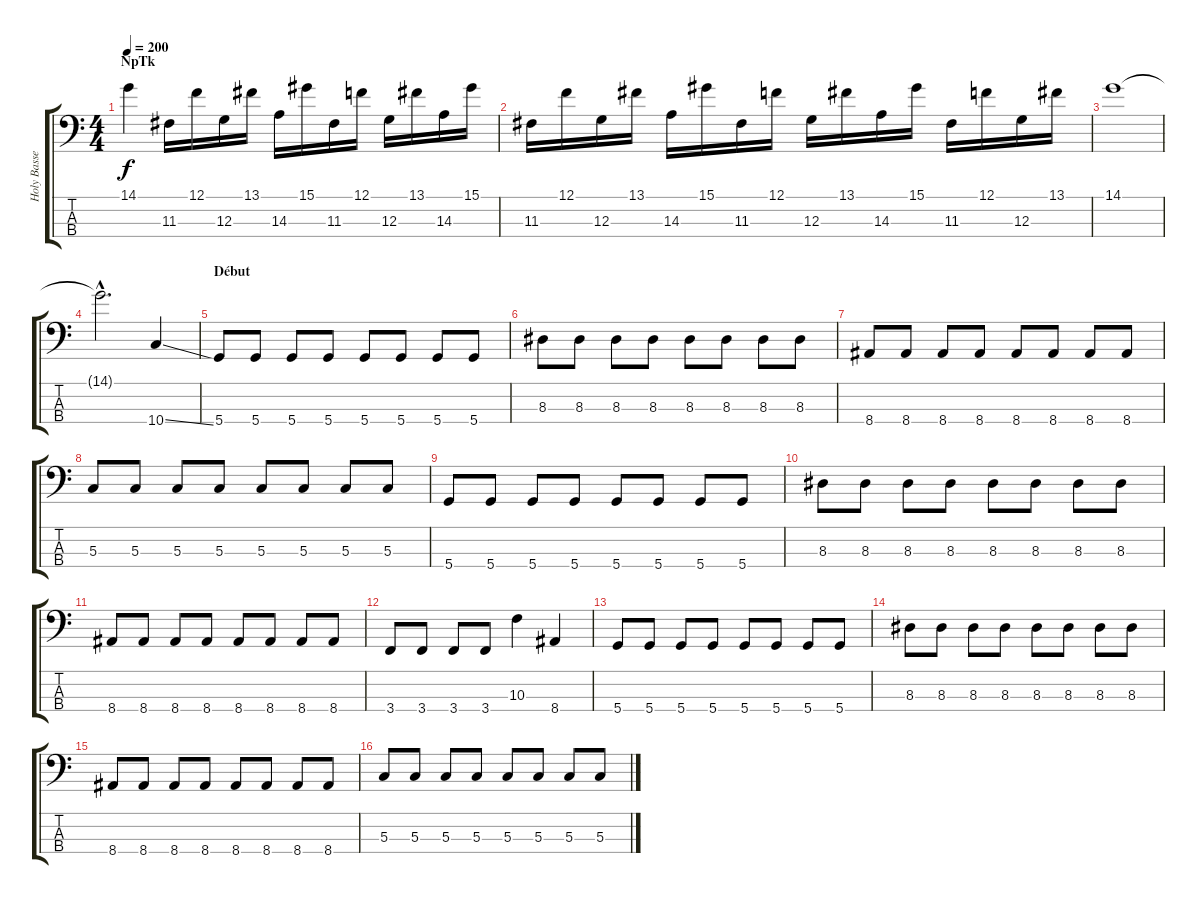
\track ("Holy Basse" "Holy Basse") {instrument electricbassfinger}
\staff {score tabs}
\tuning (F2 C2 G1 D1) {hide}
\ts (4 4)
\section ("" "NpTk")
\tempo 200
\clef f4
\ks c
14.1.4{dy f instrument electricbassfinger} 11.3.16 12.1.16 12.3.16 13.1.16 14.3.16 15.1.16 11.3.16 12.1.16 12.3.16 13.1.16 14.3.16 15.1.16 |
11.3.16 12.1.16 12.3.16 13.1.16 14.3.16 15.1.16 11.3.16 12.1.16 12.3.16 13.1.16 14.3.16 15.1.16 11.3.16 12.1.16 12.3.16 13.1.16 |
14.1.1 |
14.1{hac t}.2{d} 10.4{ss}.4 |
\section ("" "Début")
5.4.8 5.4.8 5.4.8 5.4.8 5.4.8 5.4.8 5.4.8 5.4.8 |
8.3.8 8.3.8 8.3.8 8.3.8 8.3.8 8.3.8 8.3.8 8.3.8 |
8.4.8 8.4.8 8.4.8 8.4.8 8.4.8 8.4.8 8.4.8 8.4.8 |
5.3.8 5.3.8 5.3.8 5.3.8 5.3.8 5.3.8 5.3.8 5.3.8 |
5.4.8 5.4.8 5.4.8 5.4.8 5.4.8 5.4.8 5.4.8 5.4.8 |
8.3.8 8.3.8 8.3.8 8.3.8 8.3.8 8.3.8 8.3.8 8.3.8 |
8.4.8 8.4.8 8.4.8 8.4.8 8.4.8 8.4.8 8.4.8 8.4.8 |
3.4.8 3.4.8 3.4.8 3.4.8 10.3.4 8.4.4 |
5.4.8 5.4.8 5.4.8 5.4.8 5.4.8 5.4.8 5.4.8 5.4.8 |
8.3.8 8.3.8 8.3.8 8.3.8 8.3.8 8.3.8 8.3.8 8.3.8 |
8.4.8 8.4.8 8.4.8 8.4.8 8.4.8 8.4.8 8.4.8 8.4.8 |
5.3.8 5.3.8 5.3.8 5.3.8 5.3.8 5.3.8 5.3.8 5.3.8
